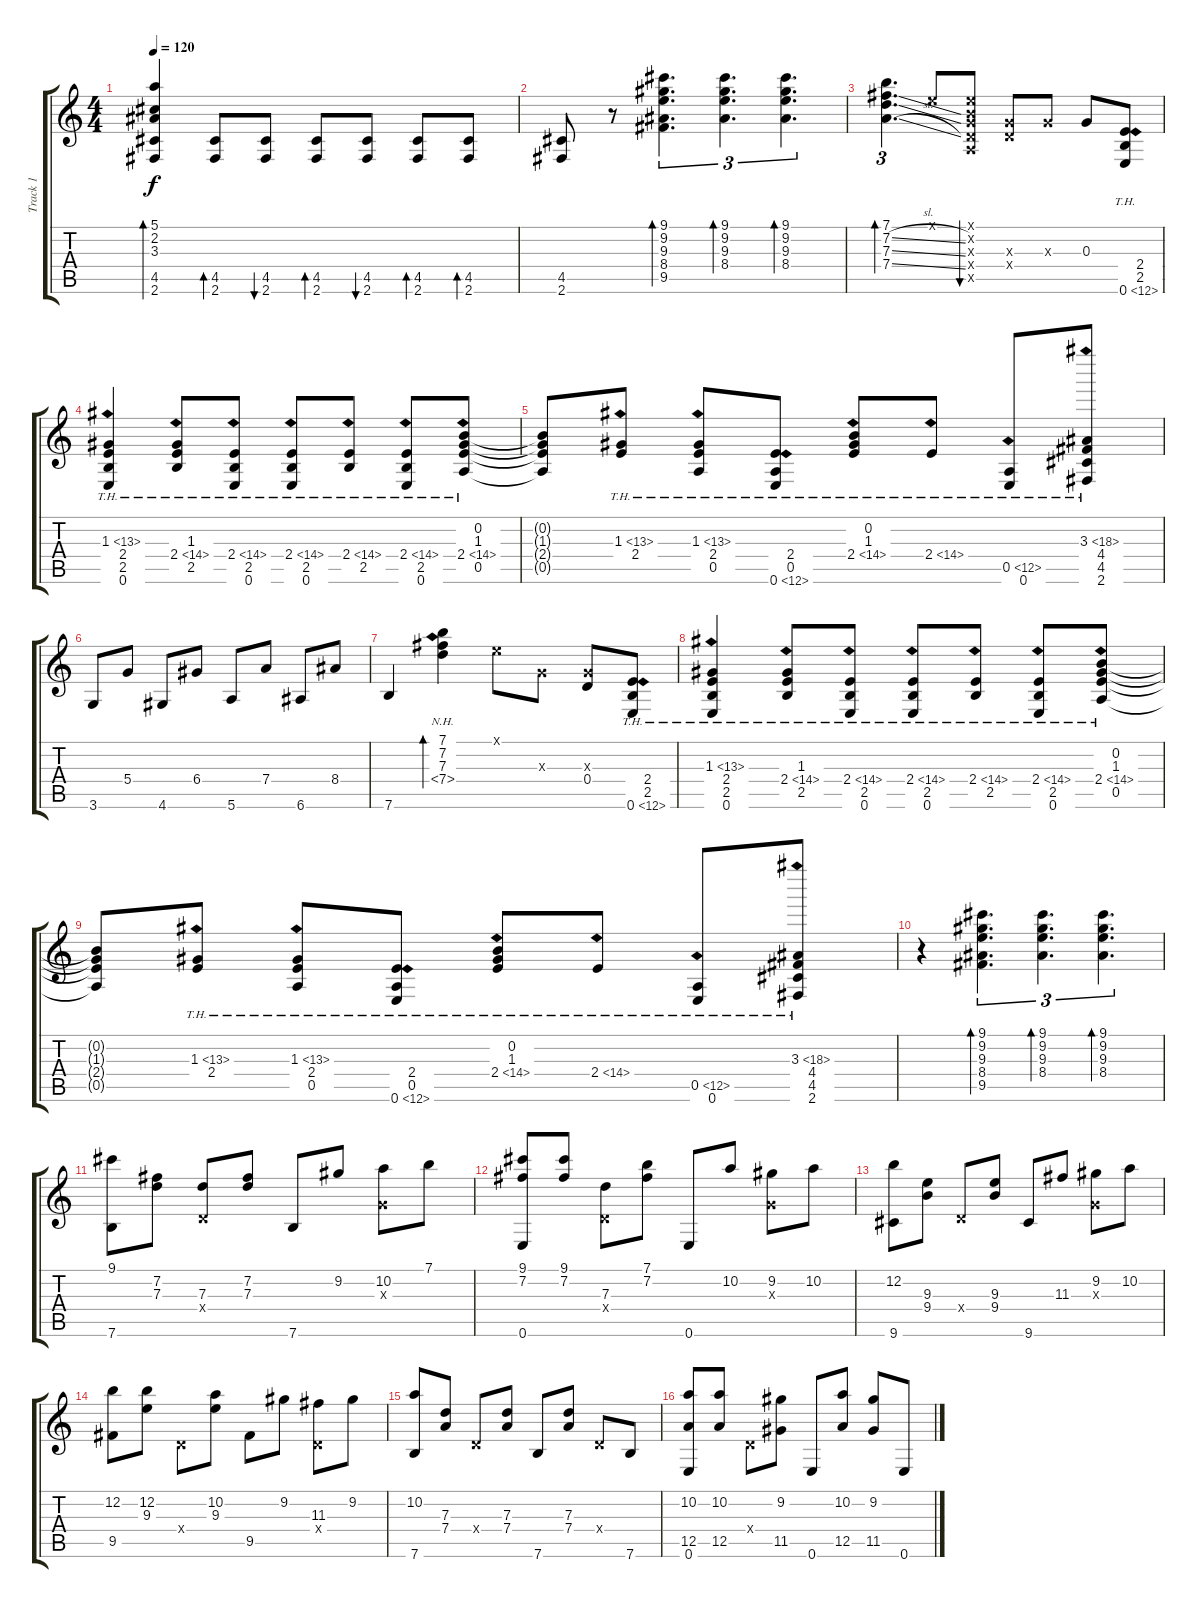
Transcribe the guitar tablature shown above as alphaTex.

\track ("Track 1" "Track 1") {instrument acousticguitarsteel}
\staff {score tabs}
\tuning (E4 B3 G3 D3 A2 E2) {hide}
\ts (4 4)
\tempo 120
\clef g2
\ks c
(5.1 2.2 3.3 4.5 2.6).4{bd 120 dy f} (4.5 2.6).8{bd 120} (4.5 2.6).8{bu 120} (4.5 2.6).8{bd 120} (4.5 2.6).8{bu 120} (4.5 2.6).8{bd 120} (4.5 2.6).8{bd 120} |
(4.5 2.6).8 r.8 (9.1 9.2 9.3 8.4 9.5).4{d tu (3 2) bd 240} (9.1 9.2 9.3 8.4).4{d tu (3 2) bd 30} (9.1 9.2 9.3 8.4).4{d tu (3 2) bd 60} |
(7.1 7.2{sl} 7.3{sl} 7.4{sl}).4{d tu (3 2) bd 60} 0.1{x}.8 (0.1{x} 0.2{x} 0.3{x} 0.4{x} 0.5{x}).8{bu 240} (0.3{x} 0.4{x}).8 0.3{x}.8 0.3.8 (2.4 2.5 0.6{th 12}).8 |
(1.3{th 12} 2.4 2.5 0.6).4 (1.3 2.4{th 12} 2.5).8 (2.4{th 12} 2.5 0.6).8 (2.4{th 12} 2.5 0.6).8 (2.4{th 12} 2.5).8 (2.4{th 12} 2.5 0.6).8 (0.2 1.3 2.4{th 12} 0.5).8 |
(0.2{t} 1.3{t} 2.4{t} 0.5{t}).8 (1.3{th 12} 2.4).8 (1.3{th 12} 2.4 0.5).8 (2.4 0.5 0.6{th 12}).8 (0.2 1.3 2.4{th 12}).8 2.4{th 12}.8 (0.5{th 12} 0.6).8 (3.3{th 15} 4.4 4.5 2.6).8 |
3.6.8 5.4.8 4.6.8 6.4.8 5.6.8 7.4.8 6.6.8 8.4.8 |
7.6.4 (7.1 7.2 7.3 7.4{nh}).4{bd 480} 0.1{x}.8 0.3{x}.8 (0.3{x} 0.4).8 (2.4 2.5 0.6{th 12}).8 |
(1.3{th 12} 2.4 2.5 0.6).4 (1.3 2.4{th 12} 2.5).8 (2.4{th 12} 2.5 0.6).8 (2.4{th 12} 2.5 0.6).8 (2.4{th 12} 2.5).8 (2.4{th 12} 2.5 0.6).8 (0.2 1.3 2.4{th 12} 0.5).8 |
(0.2{t} 1.3{t} 2.4{t} 0.5{t}).8 (1.3{th 12} 2.4).8 (1.3{th 12} 2.4 0.5).8 (2.4 0.5 0.6{th 12}).8 (0.2 1.3 2.4{th 12}).8 2.4{th 12}.8 (0.5{th 12} 0.6).8 (3.3{th 15} 4.4 4.5 2.6).8 |
r.4 (9.1 9.2 9.3 8.4 9.5).4{d tu (3 2) bd 240} (9.1 9.2 9.3 8.4).4{d tu (3 2) bd 30} (9.1 9.2 9.3 8.4).4{d tu (3 2) bd 60} |
(9.1 7.6).8 (7.2 7.3).8 (7.3 0.4{x}).8 (7.2 7.3).8 7.6.8 9.2.8 (10.2 0.3{x}).8 7.1.8 |
(9.1 7.2 0.6).8 (9.1 7.2).8 (7.3 0.4{x}).8 (7.1 7.2).8 0.6.8 10.2.8 (9.2 0.3{x}).8 10.2.8 |
(12.2 9.6).8 (9.3 9.4).8 0.4{x}.8 (9.3 9.4).8 9.6.8 11.3.8 (9.2 0.3{x}).8 10.2.8 |
(12.2 9.5).8 (12.2 9.3).8 0.4{x}.8 (10.2 9.3).8 9.5.8 9.2.8 (11.3 0.4{x}).8 9.2.8 |
(10.2 7.6).8 (7.3 7.4).8 0.4{x}.8 (7.3 7.4).8 7.6.8 (7.3 7.4).8 0.4{x}.8 7.6.8 |
(10.2 12.5 0.6).8 (10.2 12.5).8 0.4{x}.8 (9.2 11.5).8 0.6.8 (10.2 12.5).8 (9.2 11.5).8 0.6.8
